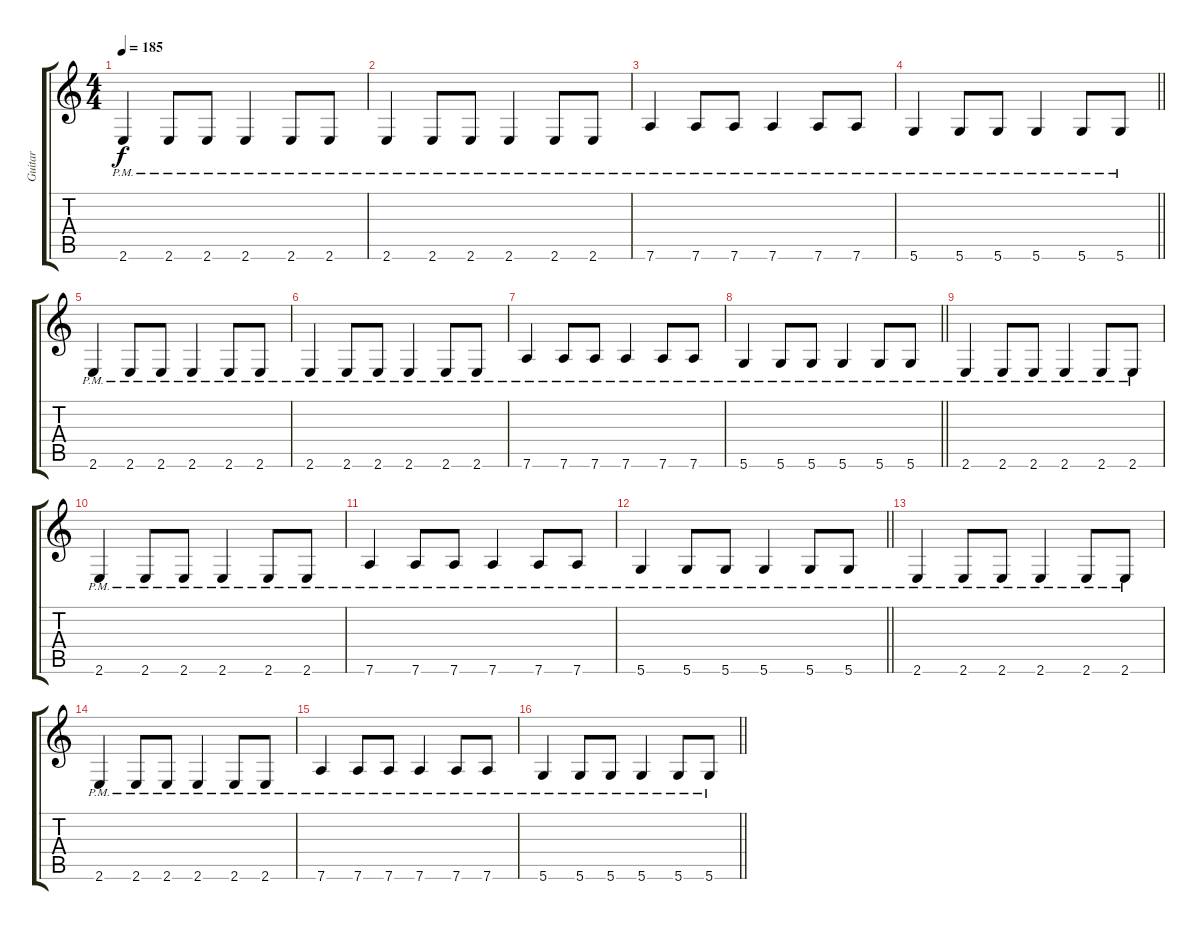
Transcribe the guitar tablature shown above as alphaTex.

\track ("Guitar" "Guitar") {instrument overdrivenguitar}
\staff {score tabs}
\tuning (D4 A3 F3 C3 G2 D2) {hide}
\ts (4 4)
\section ("" "")
\tempo 185
\clef g2
\ks c
2.6{pm}.4{dy f} 2.6{pm}.8 2.6{pm}.8 2.6{pm}.4 2.6{pm}.8 2.6{pm}.8 |
2.6{pm}.4 2.6{pm}.8 2.6{pm}.8 2.6{pm}.4 2.6{pm}.8 2.6{pm}.8 |
7.6{pm}.4 7.6{pm}.8 7.6{pm}.8 7.6{pm}.4 7.6{pm}.8 7.6{pm}.8 |
\barLineRight lightlight
5.6{pm}.4 5.6{pm}.8 5.6{pm}.8 5.6{pm}.4 5.6{pm}.8 5.6{pm}.8 |
\section ("" "")
2.6{pm}.4 2.6{pm}.8 2.6{pm}.8 2.6{pm}.4 2.6{pm}.8 2.6{pm}.8 |
2.6{pm}.4 2.6{pm}.8 2.6{pm}.8 2.6{pm}.4 2.6{pm}.8 2.6{pm}.8 |
7.6{pm}.4 7.6{pm}.8 7.6{pm}.8 7.6{pm}.4 7.6{pm}.8 7.6{pm}.8 |
\barLineRight lightlight
5.6{pm}.4 5.6{pm}.8 5.6{pm}.8 5.6{pm}.4 5.6{pm}.8 5.6{pm}.8 |
2.6{pm}.4 2.6{pm}.8 2.6{pm}.8 2.6{pm}.4 2.6{pm}.8 2.6{pm}.8 |
2.6{pm}.4 2.6{pm}.8 2.6{pm}.8 2.6{pm}.4 2.6{pm}.8 2.6{pm}.8 |
7.6{pm}.4 7.6{pm}.8 7.6{pm}.8 7.6{pm}.4 7.6{pm}.8 7.6{pm}.8 |
\barLineRight lightlight
5.6{pm}.4 5.6{pm}.8 5.6{pm}.8 5.6{pm}.4 5.6{pm}.8 5.6{pm}.8 |
2.6{pm}.4 2.6{pm}.8 2.6{pm}.8 2.6{pm}.4 2.6{pm}.8 2.6{pm}.8 |
2.6{pm}.4 2.6{pm}.8 2.6{pm}.8 2.6{pm}.4 2.6{pm}.8 2.6{pm}.8 |
7.6{pm}.4 7.6{pm}.8 7.6{pm}.8 7.6{pm}.4 7.6{pm}.8 7.6{pm}.8 |
\barLineRight lightlight
5.6{pm}.4 5.6{pm}.8 5.6{pm}.8 5.6{pm}.4 5.6{pm}.8 5.6{pm}.8
